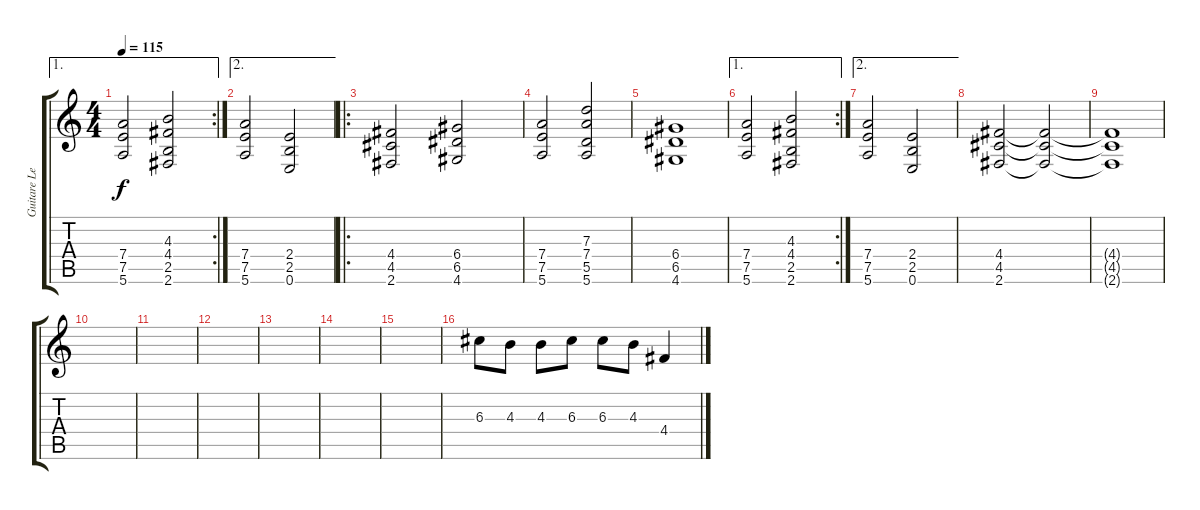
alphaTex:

\track ("Guitare Lead" "Guitare Le") {instrument distortionguitar}
\staff {score tabs}
\tuning (E4 B3 G3 D3 A2 E2) {hide}
\ae 1
\rc 2
\ts (4 4)
\tempo 115
\clef g2
\ks c
(7.4 7.5 5.6).2{dy f} (4.3 4.4 2.5 2.6).2 |
\ae 2
(7.4 7.5 5.6).2 (2.4 2.5 0.6).2 |
\ro
(4.4 4.5 2.6).2{volume 13} (6.4 6.5 4.6).2 |
(7.4 7.5 5.6).2 (7.3 7.4 5.5 5.6).2 |
(6.4 6.5 4.6).1 |
\ae 1
\rc 2
(7.4 7.5 5.6).2 (4.3 4.4 2.5 2.6).2 |
\ae 2
(7.4 7.5 5.6).2 (2.4 2.5 0.6).2 |
(4.4 4.5 2.6).2{volume 13} (4.4{t} 4.5{t} 2.6{t}).2 |
(4.4{t} 4.5{t} 2.6{t}).1{volume 0} |
|
|
|
|
|
|
6.3.8{volume 10} 4.3.8 4.3.8 6.3.8 6.3.8 4.3.8 4.4.4
